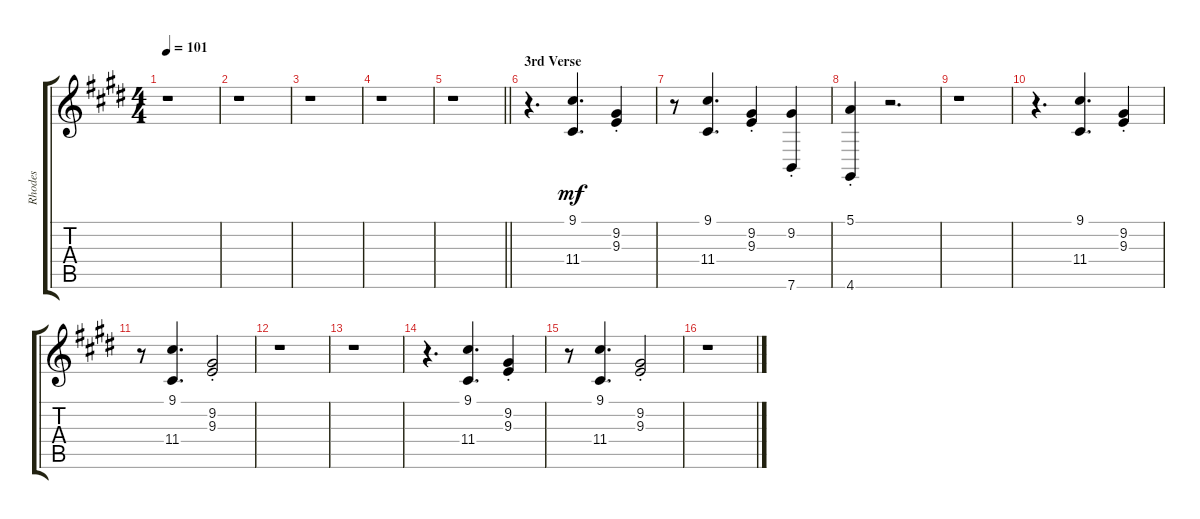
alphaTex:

\track ("Rhodes" "Rhodes") {instrument electricpiano1}
\staff {score tabs}
\tuning (E4 B3 G3 D3 A2 E2) {hide}
\ts (4 4)
\tempo 101
\clef g2
\ks e
r.1{dy mf} |
r.1 |
r.1 |
r.1 |
\barLineRight lightlight
r.1 |
\section ("" "3rd Verse")
r.4{d} (9.1 11.4).4{d} (9.2{st} 9.3{st}).4 |
r.8 (9.1 11.4).4{d} (9.2{st} 9.3{st}).4 (9.2{st} 7.6{st}).4 |
(5.1{st} 4.6{st}).4 r.2{d} |
r.1 |
r.4{d} (9.1 11.4).4{d} (9.2{st} 9.3{st}).4 |
r.8 (9.1 11.4).4{d} (9.2{st} 9.3{st}).2 |
r.1 |
r.1 |
r.4{d} (9.1 11.4).4{d} (9.2{st} 9.3{st}).4 |
r.8 (9.1 11.4).4{d} (9.2{st} 9.3{st}).2 |
r.1
